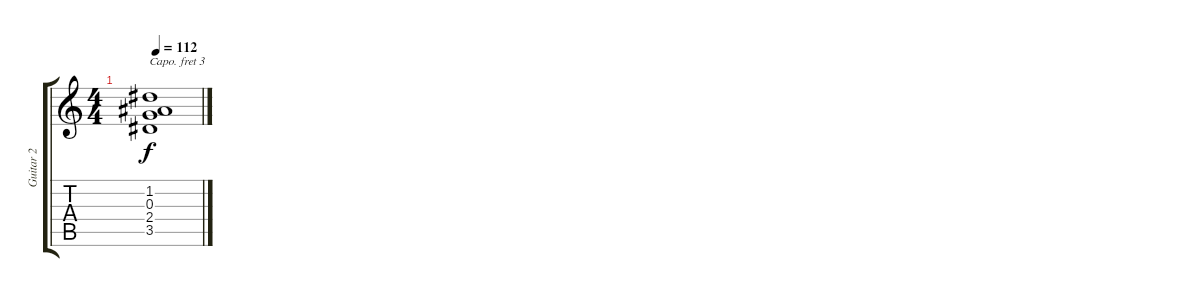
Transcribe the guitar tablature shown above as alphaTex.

\track ("Guitar 2" "Guitar 2") {instrument electricguitarjazz}
\staff {score tabs}
\capo 3
\tuning (E4 B3 G3 D3 A2 E2) {hide}
\ts (4 4)
\tempo 112
\clef g2
\ks c
(1.2{t} 0.3{t} 2.4{t} 3.5{t}).1{dy f volume 0}
